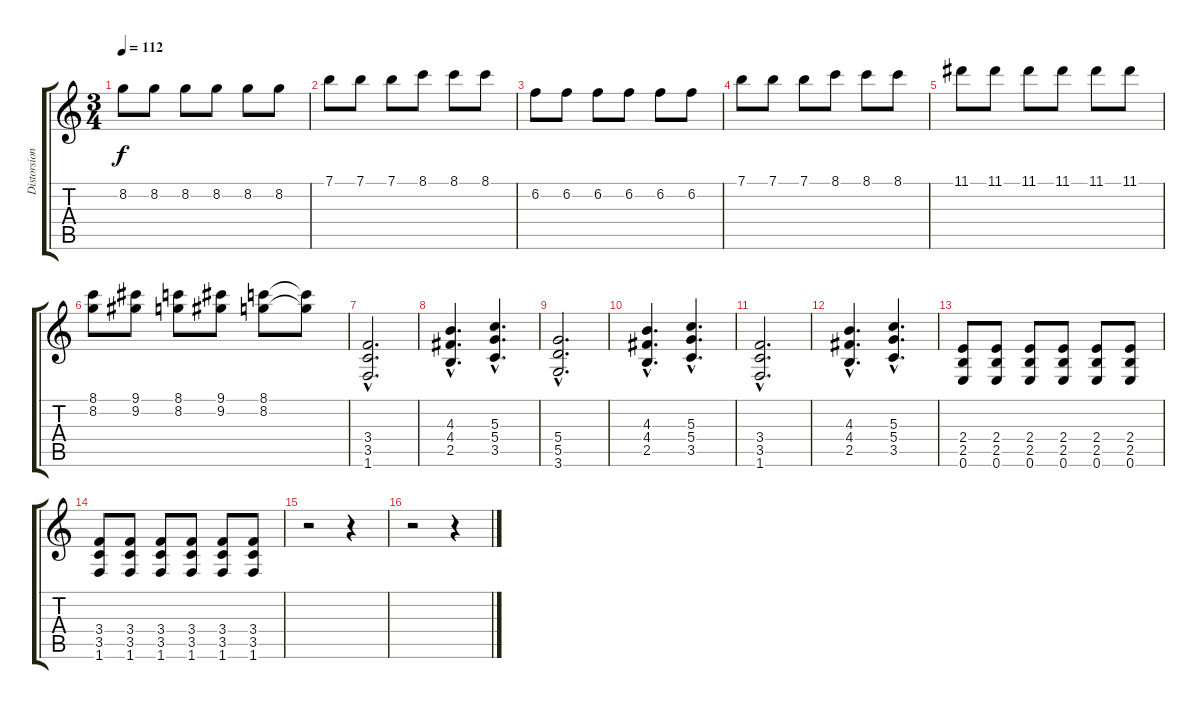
\track ("Distorsion Guitar 1" "Distorsion") {instrument overdrivenguitar}
\staff {score tabs}
\tuning (E4 B3 G3 D3 A2 E2) {hide}
\ts (3 4)
\tempo 112
\clef g2
\ks c
8.2.8{dy f} 8.2.8 8.2.8 8.2.8 8.2.8 8.2.8 |
7.1.8 7.1.8 7.1.8 8.1.8 8.1.8 8.1.8 |
6.2.8 6.2.8 6.2.8 6.2.8 6.2.8 6.2.8 |
7.1.8 7.1.8 7.1.8 8.1.8 8.1.8 8.1.8 |
11.1.8 11.1.8 11.1.8 11.1.8 11.1.8 11.1.8 |
(8.1 8.2).8 (9.1 9.2).8 (8.1 8.2).8 (9.1 9.2).8 (8.1 8.2).8 (8.1{t} 8.2{t}).8 |
(3.4{hac} 3.5{hac} 1.6{hac}).2{d} |
(4.3{hac} 4.4{hac} 2.5{hac}).4{d} (5.3{hac} 5.4{hac} 3.5{hac}).4{d} |
(5.4{hac} 5.5{hac} 3.6{hac}).2{d} |
(4.3{hac} 4.4{hac} 2.5{hac}).4{d} (5.3{hac} 5.4{hac} 3.5{hac}).4{d} |
(3.4{hac} 3.5{hac} 1.6{hac}).2{d} |
(4.3{hac} 4.4{hac} 2.5{hac}).4{d} (5.3{hac} 5.4{hac} 3.5{hac}).4{d} |
(2.4 2.5 0.6).8 (2.4 2.5 0.6).8 (2.4 2.5 0.6).8 (2.4 2.5 0.6).8 (2.4 2.5 0.6).8 (2.4 2.5 0.6).8 |
(3.4 3.5 1.6).8 (3.4 3.5 1.6).8 (3.4 3.5 1.6).8 (3.4 3.5 1.6).8 (3.4 3.5 1.6).8 (3.4 3.5 1.6).8 |
r.2 r.4 |
r.2 r.4
